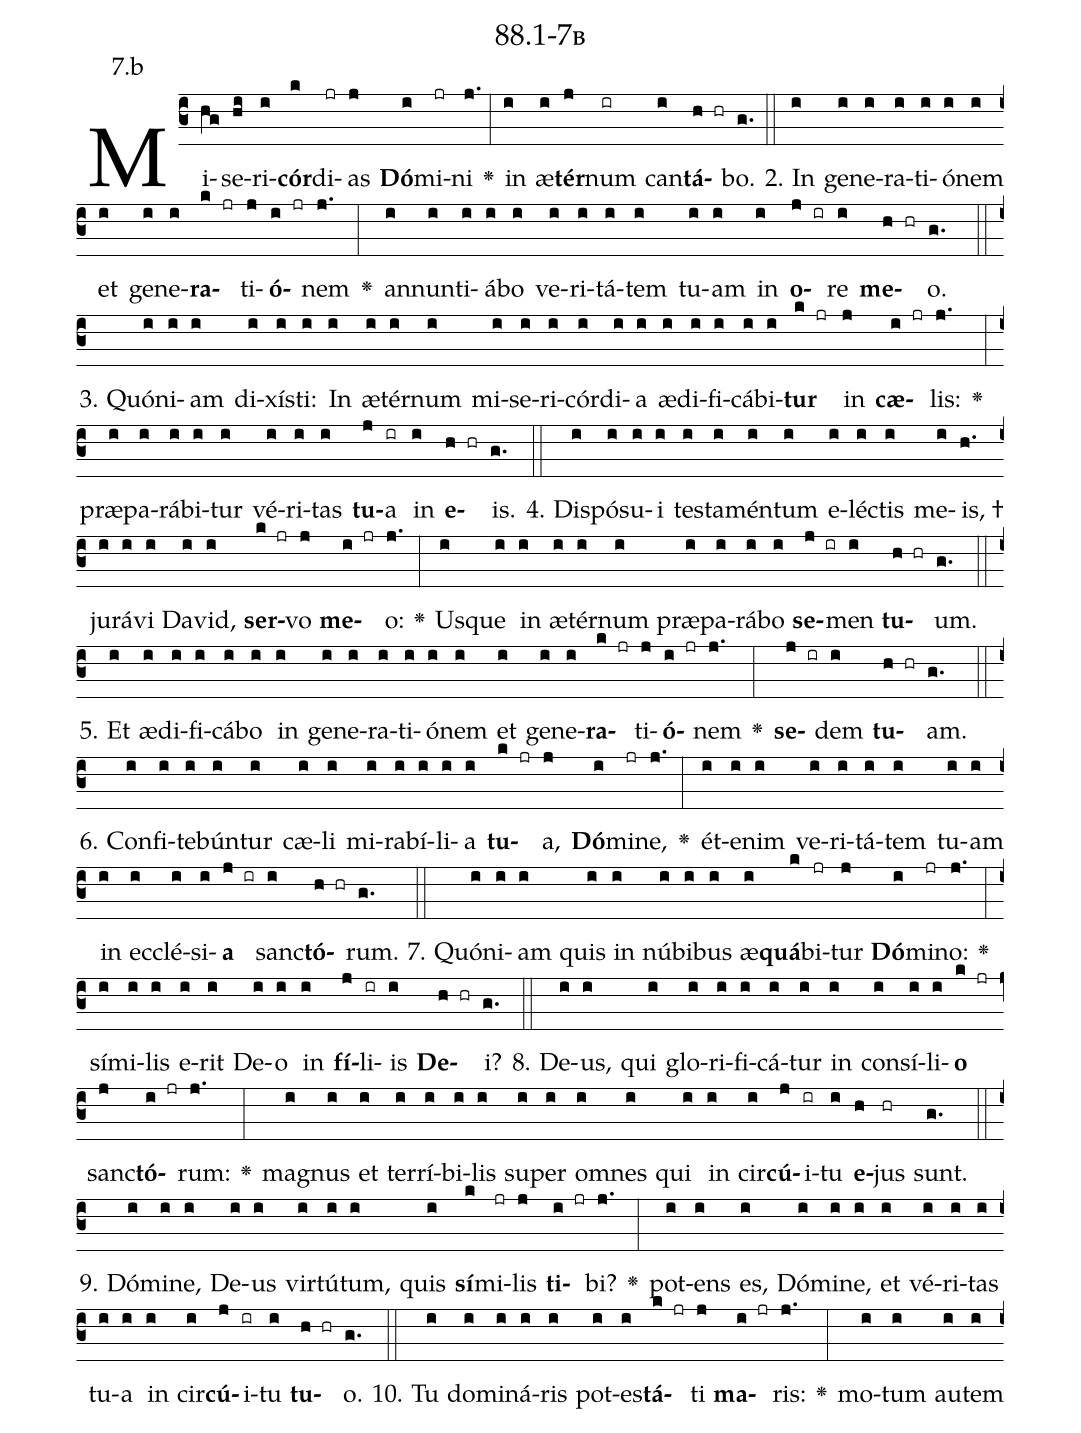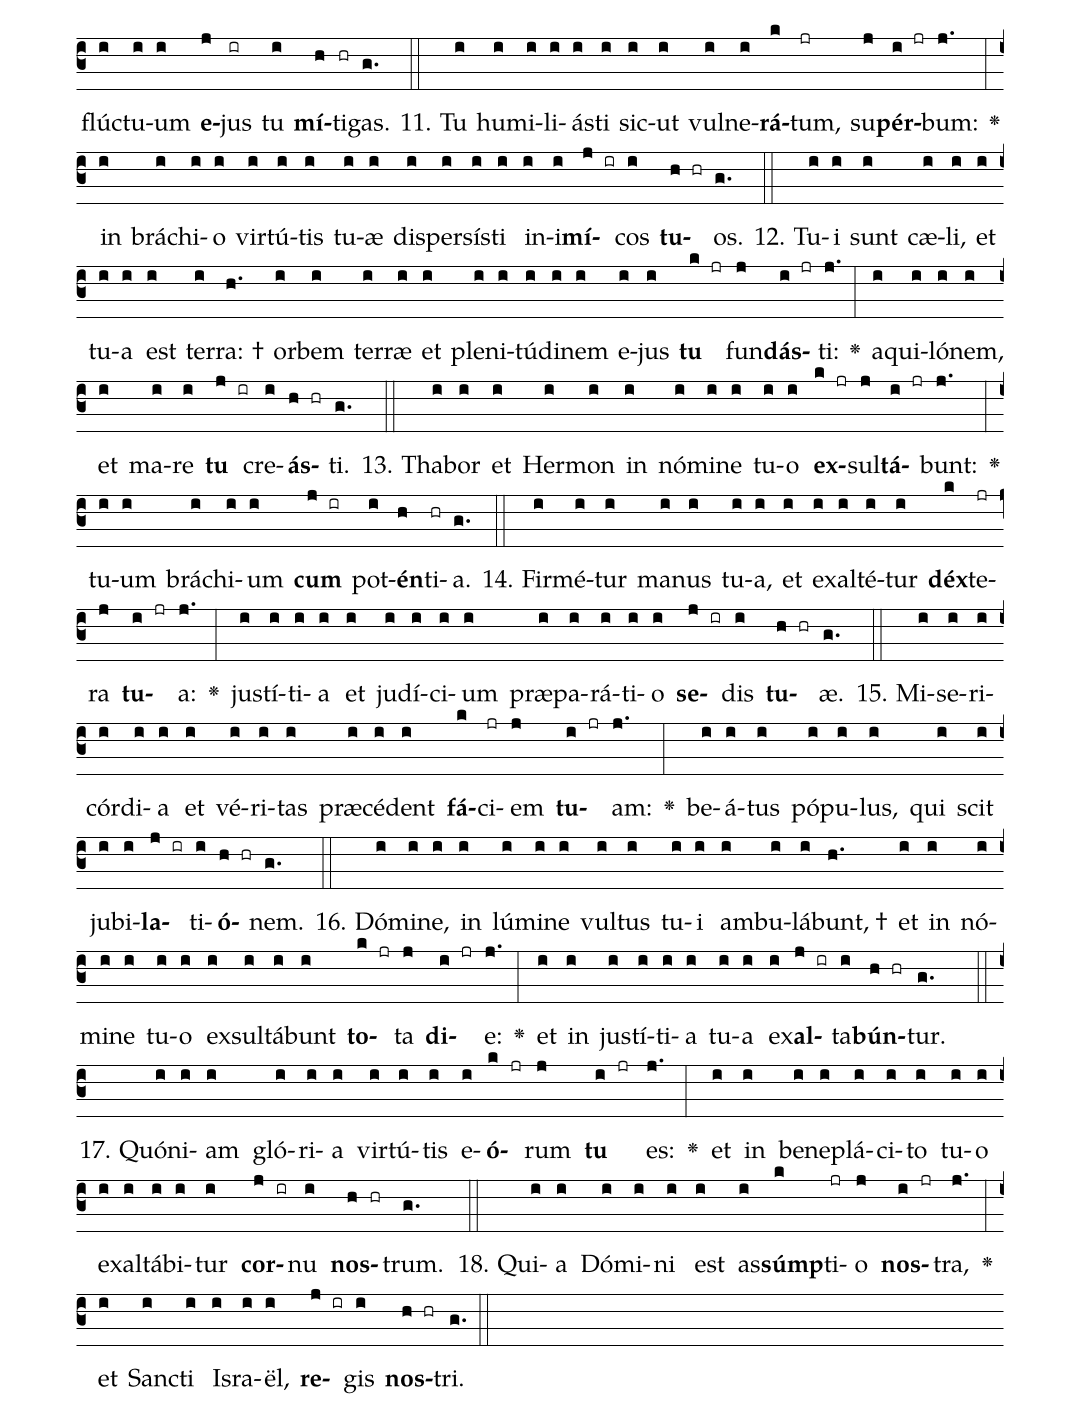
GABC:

name: 88.1-7b;
annotation: 7.b;
%%
(c3)Mi(hg)se(hi)ri(i)<b>cór</b>(k)di(jr)as(j) <b>Dó</b>(i)mi(jr)ni(j.) <v>\greheightstar</v>(:) in(i) æ(i)<b>tér</b>(j)num(ir) can(i)<b>tá</b>(h hr)bo.(g.) (::)
2. In(i) ge(i)ne(i)ra(i)ti(i)ó(i)nem(i) et(i) ge(i)ne(i)<b>ra</b>(k jr)ti(j)<b>ó</b>(i jr)nem(j.) <v>\greheightstar</v>(:) an(i)nun(i)ti(i)á(i)bo(i) ve(i)ri(i)tá(i)tem(i) tu(i)am(i) in(i) <b>o</b>(j ir)re(i) <b>me</b>(h hr)o.(g.) (::)
3. Quón(i)i(i)am(i) di(i)xís(i)ti:(i) In(i) æ(i)tér(i)num(i) mi(i)se(i)ri(i)cór(i)di(i)a(i) æ(i)di(i)fi(i)cá(i)bi(i)<b>tur</b>(k jr) in(j) <b>cæ</b>(i jr)lis:(j.) <v>\greheightstar</v>(:) præ(i)pa(i)rá(i)bi(i)tur(i) vé(i)ri(i)tas(i) <b>tu</b>(j)a(ir) in(i) <b>e</b>(h hr)is.(g.) (::)
4. Dis(i)pó(i)su(i)i(i) tes(i)ta(i)mén(i)tum(i) e(i)léc(i)tis(i) me(i)is, †(h.) ju(i)rá(i)vi(i) Da(i)vid,(i) <b>ser</b>(k jr)vo(j) <b>me</b>(i jr)o:(j.) <v>\greheightstar</v>(:) Us(i)que(i) in(i) æ(i)tér(i)num(i) præ(i)pa(i)rá(i)bo(i) <b>se</b>(j ir)men(i) <b>tu</b>(h hr)um.(g.) (::)
5. Et(i) æ(i)di(i)fi(i)cá(i)bo(i) in(i) ge(i)ne(i)ra(i)ti(i)ó(i)nem(i) et(i) ge(i)ne(i)<b>ra</b>(k jr)ti(j)<b>ó</b>(i jr)nem(j.) <v>\greheightstar</v>(:) <b>se</b>(j ir)dem(i) <b>tu</b>(h hr)am.(g.) (::)
6. Con(i)fi(i)te(i)bún(i)tur(i) cæ(i)li(i) mi(i)ra(i)bí(i)li(i)a(i) <b>tu</b>(k jr)a,(j) <b>Dó</b>(i)mi(jr)ne,(j.) <v>\greheightstar</v>(:) ét(i)e(i)nim(i) ve(i)ri(i)tá(i)tem(i) tu(i)am(i) in(i) ec(i)clé(i)si(i)<b>a</b>(j ir) sanc(i)<b>tó</b>(h hr)rum.(g.) (::)
7. Quón(i)i(i)am(i) quis(i) in(i) nú(i)bi(i)bus(i) æ(i)<b>quá</b>(k)bi(jr)tur(j) <b>Dó</b>(i)mi(jr)no:(j.) <v>\greheightstar</v>(:) sí(i)mi(i)lis(i) e(i)rit(i) De(i)o(i) in(i) <b>fí</b>(j)li(ir)is(i) <b>De</b>(h hr)i?(g.) (::)
8. De(i)us,(i) qui(i) glo(i)ri(i)fi(i)cá(i)tur(i) in(i) con(i)sí(i)li(i)<b>o</b>(k jr) sanc(j)<b>tó</b>(i jr)rum:(j.) <v>\greheightstar</v>(:) ma(i)gnus(i) et(i) ter(i)rí(i)bi(i)lis(i) su(i)per(i) om(i)nes(i) qui(i) in(i) cir(i)<b>cú</b>(j)i(ir)tu(i) <b>e</b>(h)jus(hr) sunt.(g.) (::)
9. Dó(i)mi(i)ne,(i) De(i)us(i) vir(i)tú(i)tum,(i) quis(i) <b>sí</b>(k)mi(jr)lis(j) <b>ti</b>(i jr)bi?(j.) <v>\greheightstar</v>(:) pot(i)ens(i) es,(i) Dó(i)mi(i)ne,(i) et(i) vé(i)ri(i)tas(i) tu(i)a(i) in(i) cir(i)<b>cú</b>(j)i(ir)tu(i) <b>tu</b>(h hr)o.(g.) (::)
10. Tu(i) do(i)mi(i)ná(i)ris(i) pot(i)es(i)<b>tá</b>(k jr)ti(j) <b>ma</b>(i jr)ris:(j.) <v>\greheightstar</v>(:) mo(i)tum(i) au(i)tem(i) flúc(i)tu(i)um(i) <b>e</b>(j)jus(ir) tu(i) <b>mí</b>(h)ti(hr)gas.(g.) (::)
11. Tu(i) hu(i)mi(i)li(i)ás(i)ti(i) sic(i)ut(i) vul(i)ne(i)<b>rá</b>(k)tum,(jr) su(j)<b>pér</b>(i jr)bum:(j.) <v>\greheightstar</v>(:) in(i) brá(i)chi(i)o(i) vir(i)tú(i)tis(i) tu(i)æ(i) di(i)sper(i)sís(i)ti(i) in(i)i(i)<b>mí</b>(j ir)cos(i) <b>tu</b>(h hr)os.(g.) (::)
12. Tu(i)i(i) sunt(i) cæ(i)li,(i) et(i) tu(i)a(i) est(i) ter(i)ra: †(h.) or(i)bem(i) ter(i)ræ(i) et(i) ple(i)ni(i)tú(i)di(i)nem(i) e(i)jus(i) <b>tu</b>(k jr) fun(j)<b>dás</b>(i jr)ti:(j.) <v>\greheightstar</v>(:) a(i)qui(i)ló(i)nem,(i) et(i) ma(i)re(i) <b>tu</b>(j ir) cre(i)<b>ás</b>(h hr)ti.(g.) (::)
13. Tha(i)bor(i) et(i) Her(i)mon(i) in(i) nó(i)mi(i)ne(i) tu(i)o(i) <b>ex</b>(k jr)sul(j)<b>tá</b>(i jr)bunt:(j.) <v>\greheightstar</v>(:) tu(i)um(i) brá(i)chi(i)um(i) <b>cum</b>(j ir) pot(i)<b>én</b>(h)ti(hr)a.(g.) (::)
14. Fir(i)mé(i)tur(i) ma(i)nus(i) tu(i)a,(i) et(i) ex(i)al(i)té(i)tur(i) <b>déx</b>(k)te(jr)ra(j) <b>tu</b>(i jr)a:(j.) <v>\greheightstar</v>(:) jus(i)tí(i)ti(i)a(i) et(i) ju(i)dí(i)ci(i)um(i) præ(i)pa(i)rá(i)ti(i)o(i) <b>se</b>(j ir)dis(i) <b>tu</b>(h hr)æ.(g.) (::)
15. Mi(i)se(i)ri(i)cór(i)di(i)a(i) et(i) vé(i)ri(i)tas(i) præ(i)cé(i)dent(i) <b>fá</b>(k)ci(jr)em(j) <b>tu</b>(i jr)am:(j.) <v>\greheightstar</v>(:) be(i)á(i)tus(i) pó(i)pu(i)lus,(i) qui(i) scit(i) ju(i)bi(i)<b>la</b>(j ir)ti(i)<b>ó</b>(h hr)nem.(g.) (::)
16. Dó(i)mi(i)ne,(i) in(i) lú(i)mi(i)ne(i) vul(i)tus(i) tu(i)i(i) am(i)bu(i)lá(i)bunt, †(h.) et(i) in(i) nó(i)mi(i)ne(i) tu(i)o(i) ex(i)sul(i)tá(i)bunt(i) <b>to</b>(k jr)ta(j) <b>di</b>(i jr)e:(j.) <v>\greheightstar</v>(:) et(i) in(i) jus(i)tí(i)ti(i)a(i) tu(i)a(i) ex(i)<b>al</b>(j ir)ta(i)<b>bún</b>(h hr)tur.(g.) (::)
17. Quón(i)i(i)am(i) gló(i)ri(i)a(i) vir(i)tú(i)tis(i) e(i)<b>ó</b>(k jr)rum(j) <b>tu</b>(i jr) es:(j.) <v>\greheightstar</v>(:) et(i) in(i) be(i)ne(i)plá(i)ci(i)to(i) tu(i)o(i) ex(i)al(i)tá(i)bi(i)tur(i) <b>cor</b>(j ir)nu(i) <b>nos</b>(h hr)trum.(g.) (::)
18. Qui(i)a(i) Dó(i)mi(i)ni(i) est(i) as(i)<b>súmp</b>(k)ti(jr)o(j) <b>nos</b>(i jr)tra,(j.) <v>\greheightstar</v>(:) et(i) Sanc(i)ti(i) Is(i)ra(i)ël,(i) <b>re</b>(j ir)gis(i) <b>nos</b>(h hr)tri.(g.) (::)
